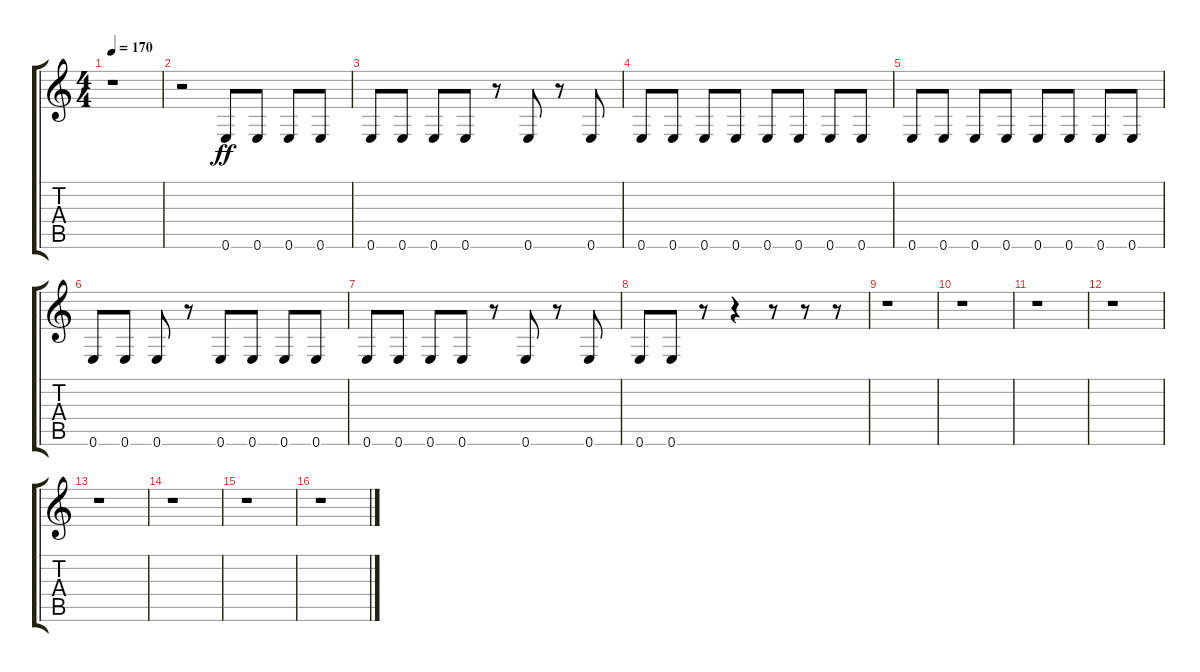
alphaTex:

\track "" {instrument fretlessbass}
\staff {score tabs}
\tuning (E4 B3 G3 D3 A2 E2) {hide}
\ts (4 4)
\tempo 170
\clef g2
\ks c
r.1{dy ff} |
r.2 0.6.8 0.6.8 0.6.8 0.6.8 |
0.6.8 0.6.8 0.6.8 0.6.8 r.8 0.6.8 r.8 0.6.8 |
0.6.8 0.6.8 0.6.8 0.6.8 0.6.8 0.6.8 0.6.8 0.6.8 |
0.6.8 0.6.8 0.6.8 0.6.8 0.6.8 0.6.8 0.6.8 0.6.8 |
0.6.8 0.6.8 0.6.8 r.8 0.6.8 0.6.8 0.6.8 0.6.8 |
0.6.8 0.6.8 0.6.8 0.6.8 r.8 0.6.8 r.8 0.6.8 |
0.6.8 0.6.8 r.8 r.4 r.8 r.8 r.8 |
r.1 |
r.1 |
r.1 |
r.1 |
r.1 |
r.1 |
r.1 |
r.1
